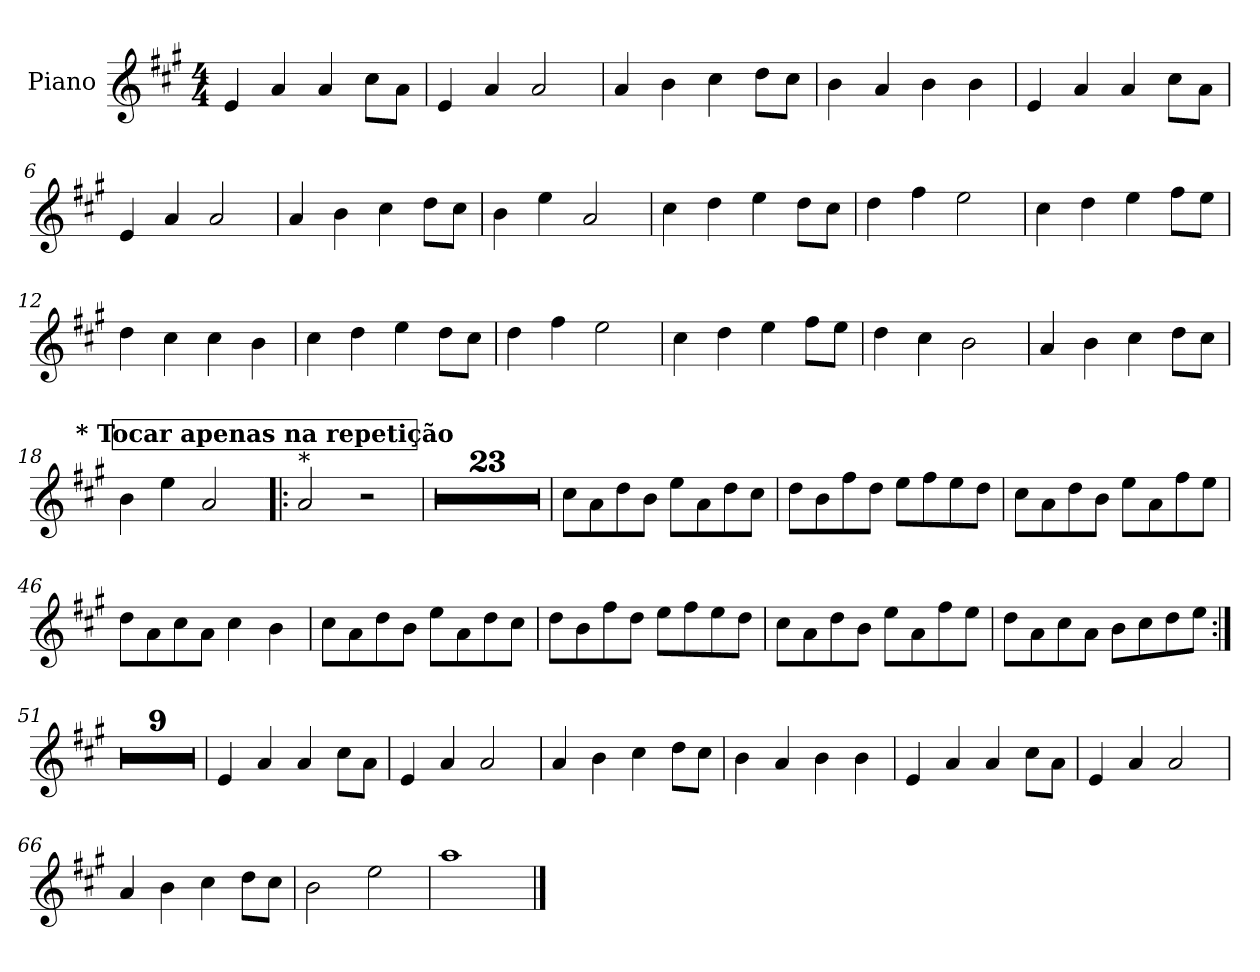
**kern
*part1
*staff1
*I"Piano
*I'Pno.
*clefG2
*k[f#c#g#]
*M4/4
=1
4e/
4a/
4a/
8cc#\L
8a\J
=2
4e/
4a/
2a/
=3
4a/
4b\
4cc#\
8dd\L
8cc#\J
=4
4b\
4a/
4b\
4b\
=5
4e/
4a/
4a/
8cc#\L
8a\J
=6
4e/
4a/
2a/
!!LO:LB:g=z
=7
4a/
4b\
4cc#\
8dd\L
8cc#\J
=8
4b\
4ee\
2a/
=9
4cc#\
4dd\
4ee\
8dd\L
8cc#\J
=10
4dd\
4ff#\
2ee\
=11
4cc#\
4dd\
4ee\
8ff#\L
8ee\J
=12
4dd\
4cc#\
4cc#\
4b\
!!LO:LB:g=z
=13
4cc#\
4dd\
4ee\
8dd\L
8cc#\J
=14
4dd\
4ff#\
2ee\
=15
4cc#\
4dd\
4ee\
8ff#\L
8ee\J
=16
4dd\
4cc#\
2b\
=17
4a/
4b\
4cc#\
8dd\L
8cc#\J
=18
4b\
4ee\
2a/
!!LO:LB:g=z
!!LO:REH:place=s1:a:B:fs=8:t=* Tocar apenas na repetição
=19!|:
!LO:TX:a:t=*
2a/
2r
=20
1r
=21
1r
=22
1r
=23
1r
=24
1r
=25
1r
=26
1r
=27
1r
=28
1r
=29
1r
=30
1r
=31
1r
=32
1r
=33
1r
=34
1r
=35
1r
=36
1r
=37
1r
=38
1r
=39
1r
=40
1r
=41
1r
=42
1r
=43
8cc#\L
8a\
8dd\
8b\J
8ee\L
8a\
8dd\
8cc#\J
=44
8dd\L
8b\
8ff#\
8dd\J
8ee\L
8ff#\
8ee\
8dd\J
=45
8cc#\L
8a\
8dd\
8b\J
8ee\L
8a\
8ff#\
8ee\J
!!LO:LB:g=z
=46
8dd\L
8a\
8cc#\
8a\J
4cc#\
4b\
=47
8cc#\L
8a\
8dd\
8b\J
8ee\L
8a\
8dd\
8cc#\J
=48
8dd\L
8b\
8ff#\
8dd\J
8ee\L
8ff#\
8ee\
8dd\J
=49
8cc#\L
8a\
8dd\
8b\J
8ee\L
8a\
8ff#\
8ee\J
=50
8dd\L
8a\
8cc#\
8a\J
8b\L
8cc#\
8dd\
8ee\J
!!LO:LB:g=z
=51:|!
1r
=52
1r
=53
1r
=54
1r
=55
1r
=56
1r
=57
1r
=58
1r
=59
1r
=60
4e/
4a/
4a/
8cc#\L
8a\J
=61
4e/
4a/
2a/
=62
4a/
4b\
4cc#\
8dd\L
8cc#\J
=63
4b\
4a/
4b\
4b\
!!LO:LB:g=z
=64
4e/
4a/
4a/
8cc#\L
8a\J
=65
4e/
4a/
2a/
=66
4a/
4b\
4cc#\
8dd\L
8cc#\J
=67
2b\
2ee\
=68
1aa
==
*-
